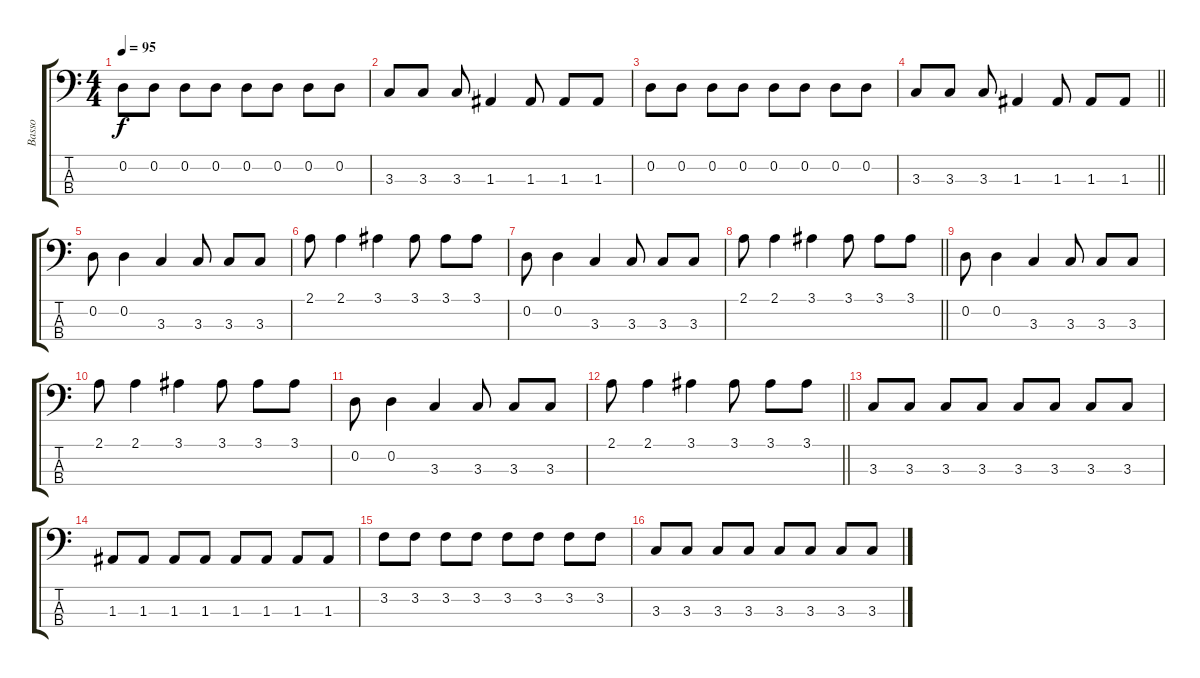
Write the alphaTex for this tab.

\track ("Basso" "Basso") {instrument electricbassfinger}
\staff {score tabs}
\tuning (G2 D2 A1 E1) {hide}
\ts (4 4)
\tempo 95
\clef f4
\ks c
0.2.8{dy f} 0.2.8 0.2.8 0.2.8 0.2.8 0.2.8 0.2.8 0.2.8 |
3.3.8 3.3.8 3.3.8 1.3.4 1.3.8 1.3.8 1.3.8 |
0.2.8 0.2.8 0.2.8 0.2.8 0.2.8 0.2.8 0.2.8 0.2.8 |
\barLineRight lightlight
3.3.8 3.3.8 3.3.8 1.3.4 1.3.8 1.3.8 1.3.8 |
0.2.8 0.2.4 3.3.4 3.3.8 3.3.8 3.3.8 |
2.1.8 2.1.4 3.1.4 3.1.8 3.1.8 3.1.8 |
0.2.8 0.2.4 3.3.4 3.3.8 3.3.8 3.3.8 |
\barLineRight lightlight
2.1.8 2.1.4 3.1.4 3.1.8 3.1.8 3.1.8 |
0.2.8 0.2.4 3.3.4 3.3.8 3.3.8 3.3.8 |
2.1.8 2.1.4 3.1.4 3.1.8 3.1.8 3.1.8 |
0.2.8 0.2.4 3.3.4 3.3.8 3.3.8 3.3.8 |
\barLineRight lightlight
2.1.8 2.1.4 3.1.4 3.1.8 3.1.8 3.1.8 |
3.3.8 3.3.8 3.3.8 3.3.8 3.3.8 3.3.8 3.3.8 3.3.8 |
1.3.8 1.3.8 1.3.8 1.3.8 1.3.8 1.3.8 1.3.8 1.3.8 |
3.2.8 3.2.8 3.2.8 3.2.8 3.2.8 3.2.8 3.2.8 3.2.8 |
3.3.8 3.3.8 3.3.8 3.3.8 3.3.8 3.3.8 3.3.8 3.3.8
